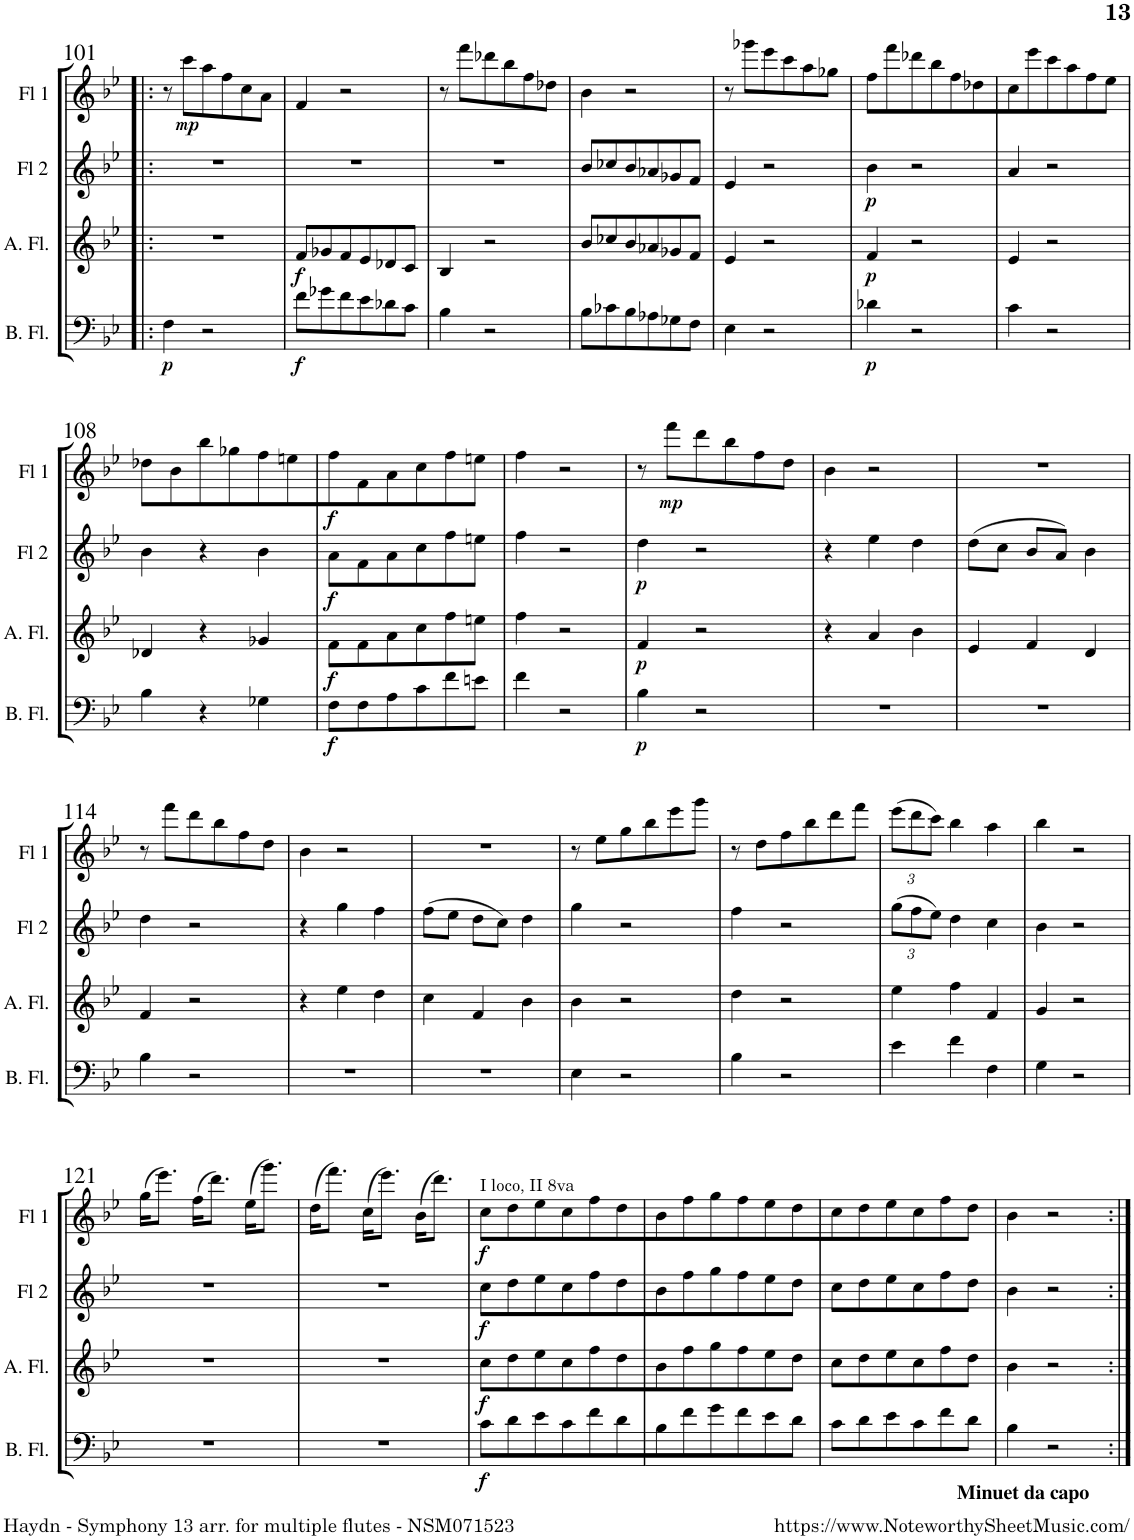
**kern	**dynam	**kern	**dynam	**kern	**dynam	**kern	**dynam
*part4	*part4	*part3	*part3	*part2	*part2	*part1	*part1
*staff4	*staff4	*staff3	*staff3	*staff2	*staff2	*staff1	*staff1
*I"Bass Flute	*	*I"Alto Flute	*	*I"Flute 2	*	*I"Flute 1	*
*I'B. Fl.	*	*I'A. Fl.	*	*I'Fl 2	*	*I'Fl 1	*
!!LO:PB:g=z
*clefF4	*	*clefG2	*	*clefG2	*	*clefG2	*
*k[b-e-]	*	*k[b-e-]	*	*k[b-e-]	*	*k[b-e-]	*
*M3/4	*	*M3/4	*	*M3/4	*	*M3/4	*
=101!|:	=101!|:	=101!|:	=101!|:	=101!|:	=101!|:	=101!|:	=101!|:
!	!LO:DY:b	!	!	!	!	!	!
4F\	p	2.r	.	2.r	.	8r	.
!	!	!	!	!	!	!	!LO:DY:b
.	.	.	.	.	.	8ccc\L	mp
2r	.	.	.	.	.	8aa\	.
.	.	.	.	.	.	8ff\	.
.	.	.	.	.	.	8cc\	.
.	.	.	.	.	.	8a\J	.
=102	=102	=102	=102	=102	=102	=102	=102
!	!LO:DY:b	!	!LO:DY:b	!	!	!	!
8f\L	f	8f/L	f	2.r	.	4f/	.
8g-X\	.	8g-X/	.	.	.	.	.
8f\	.	8f/	.	.	.	2r	.
8e-\	.	8e-/	.	.	.	.	.
8d-X\	.	8d-X/	.	.	.	.	.
8c\J	.	8c/J	.	.	.	.	.
=103	=103	=103	=103	=103	=103	=103	=103
4B-\	.	4B-/	.	2.r	.	8r	.
.	.	.	.	.	.	8fff\L	.
2r	.	2r	.	.	.	8ddd-X\	.
.	.	.	.	.	.	8bb-\	.
.	.	.	.	.	.	8ff\	.
.	.	.	.	.	.	8dd-X\J	.
=104	=104	=104	=104	=104	=104	=104	=104
8B-\L	.	8b-/L	.	8b-/L	.	4b-\	.
8c-X\	.	8cc-X/	.	8cc-X/	.	.	.
8B-\	.	8b-/	.	8b-/	.	2r	.
8A-X\	.	8a-X/	.	8a-X/	.	.	.
8G-X\	.	8g-X/	.	8g-X/	.	.	.
8F\J	.	8f/J	.	8f/J	.	.	.
=105	=105	=105	=105	=105	=105	=105	=105
4E-\	.	4e-/	.	4e-/	.	8r	.
.	.	.	.	.	.	8ggg-X\L	.
2r	.	2r	.	2r	.	8eee-\	.
.	.	.	.	.	.	8ccc\	.
.	.	.	.	.	.	8aa\	.
.	.	.	.	.	.	8gg-X\J	.
=106	=106	=106	=106	=106	=106	=106	=106
!	!LO:DY:b	!	!LO:DY:b	!	!LO:DY:b	!	!
4d-X\	p	4f/	p	4b-\	p	8ff\L	.
.	.	.	.	.	.	8fff\	.
2r	.	2r	.	2r	.	8ddd-X\	.
.	.	.	.	.	.	8bb-\	.
.	.	.	.	.	.	8ff\	.
.	.	.	.	.	.	8dd-X\	.
=107	=107	=107	=107	=107	=107	=107	=107
4c\	.	4e-/	.	4a/	.	8cc\	.
.	.	.	.	.	.	8eee-\	.
2r	.	2r	.	2r	.	8ccc\	.
.	.	.	.	.	.	8aa\	.
.	.	.	.	.	.	8ff\	.
.	.	.	.	.	.	8ee-\J	.
!!LO:LB:g=z
=108	=108	=108	=108	=108	=108	=108	=108
4B-\	.	4d-X/	.	4b-\	.	8dd-X\L	.
.	.	.	.	.	.	8b-\	.
4r	.	4r	.	4r	.	8bb-\	.
.	.	.	.	.	.	8gg-X\	.
4G-X\	.	4g-X/	.	4b-\	.	8ff\	.
.	.	.	.	.	.	8een\	.
=109	=109	=109	=109	=109	=109	=109	=109
!	!LO:DY:b	!	!LO:DY:b	!	!LO:DY:b	!	!LO:DY:b
8F\L	f	8f\L	f	8a\L	f	8ff\	f
8F\	.	8f\	.	8f\	.	8f\	.
8A\	.	8a\	.	8a\	.	8a\	.
8c\	.	8cc\	.	8cc\	.	8cc\	.
8f\	.	8ff\	.	8ff\	.	8ff\	.
8en\J	.	8een\J	.	8een\J	.	8een\J	.
=110	=110	=110	=110	=110	=110	=110	=110
4f\	.	4ff\	.	4ff\	.	4ff\	.
2r	.	2r	.	2r	.	2r	.
=111	=111	=111	=111	=111	=111	=111	=111
!	!LO:DY:b	!	!LO:DY:b	!	!LO:DY:b	!	!
4B-\	p	4f/	p	4dd\	p	8r	.
!	!	!	!	!	!	!	!LO:DY:b
.	.	.	.	.	.	8fff\L	mp
2r	.	2r	.	2r	.	8ddd\	.
.	.	.	.	.	.	8bb-\	.
.	.	.	.	.	.	8ff\	.
.	.	.	.	.	.	8dd\J	.
=112	=112	=112	=112	=112	=112	=112	=112
2.r	.	4r	.	4r	.	4b-\	.
.	.	4a/	.	4ee-\	.	2r	.
.	.	4b-\	.	4dd\	.	.	.
=113	=113	=113	=113	=113	=113	=113	=113
2.r	.	4e-/	.	(8dd\L	.	2.r	.
.	.	.	.	8cc\J	.	.	.
.	.	4f/	.	8b-/L	.	.	.
.	.	.	.	8a/J)	.	.	.
.	.	4d/	.	4b-\	.	.	.
!!LO:LB:g=z
=114	=114	=114	=114	=114	=114	=114	=114
4B-\	.	4f/	.	4dd\	.	8r	.
.	.	.	.	.	.	8fff\L	.
2r	.	2r	.	2r	.	8ddd\	.
.	.	.	.	.	.	8bb-\	.
.	.	.	.	.	.	8ff\	.
.	.	.	.	.	.	8dd\J	.
=115	=115	=115	=115	=115	=115	=115	=115
2.r	.	4r	.	4r	.	4b-\	.
.	.	4ee-\	.	4gg\	.	2r	.
.	.	4dd\	.	4ff\	.	.	.
=116	=116	=116	=116	=116	=116	=116	=116
2.r	.	4cc\	.	(8ff\L	.	2.r	.
.	.	.	.	8ee-\J	.	.	.
.	.	4f/	.	8dd\L	.	.	.
.	.	.	.	8cc\J)	.	.	.
.	.	4b-\	.	4dd\	.	.	.
=117	=117	=117	=117	=117	=117	=117	=117
4E-\	.	4b-\	.	4gg\	.	8r	.
.	.	.	.	.	.	8ee-\L	.
2r	.	2r	.	2r	.	8gg\	.
.	.	.	.	.	.	8bb-\	.
.	.	.	.	.	.	8eee-\	.
.	.	.	.	.	.	8ggg\J	.
=118	=118	=118	=118	=118	=118	=118	=118
4B-\	.	4dd\	.	4ff\	.	8r	.
.	.	.	.	.	.	8dd\L	.
2r	.	2r	.	2r	.	8ff\	.
.	.	.	.	.	.	8bb-\	.
.	.	.	.	.	.	8ddd\	.
.	.	.	.	.	.	8fff\J	.
=119	=119	=119	=119	=119	=119	=119	=119
*	*	*	*	*Xbrackettup	*	*Xbrackettup	*
4e-\	.	4ee-\	.	(12gg\L	.	(12eee-\L	.
.	.	.	.	12ff\	.	12ddd\	.
.	.	.	.	12ee-\J)	.	12ccc\J)	.
4f\	.	4ff\	.	4dd\	.	4bb-\	.
4F\	.	4f/	.	4cc\	.	4aa\	.
=120	=120	=120	=120	=120	=120	=120	=120
4G\	.	4g/	.	4b-\	.	4bb-\	.
2r	.	2r	.	2r	.	2r	.
!!LO:LB:g=z
=121	=121	=121	=121	=121	=121	=121	=121
2.r	.	2.r	.	2.r	.	(16gg\KL	.
.	.	.	.	.	.	8.eee-\J)	.
.	.	.	.	.	.	(16ff\KL	.
.	.	.	.	.	.	8.ddd\J)	.
.	.	.	.	.	.	(16ee-\KL	.
.	.	.	.	.	.	8.ggg\J)	.
=122	=122	=122	=122	=122	=122	=122	=122
2.r	.	2.r	.	2.r	.	(16dd\KL	.
.	.	.	.	.	.	8.fff\J)	.
.	.	.	.	.	.	(16cc\KL	.
.	.	.	.	.	.	8.eee-\J)	.
.	.	.	.	.	.	(16b-\KL	.
.	.	.	.	.	.	8.ddd\J)	.
=123	=123	=123	=123	=123	=123	=123	=123
!	!	!	!	!	!	!LO:TX:a:t=I loco, II 8va	!
!	!LO:DY:b	!	!LO:DY:b	!	!LO:DY:b	!	!LO:DY:b
8c\L	f	8cc\L	f	8cc\L	f	8cc\L	f
8d\	.	8dd\	.	8dd\	.	8dd\	.
8e-\	.	8ee-\	.	8ee-\	.	8ee-\	.
8c\	.	8cc\	.	8cc\	.	8cc\	.
8f\	.	8ff\	.	8ff\	.	8ff\	.
8d\	.	8dd\	.	8dd\	.	8dd\	.
=124	=124	=124	=124	=124	=124	=124	=124
8B-\	.	8b-\	.	8b-\	.	8b-\	.
8f\	.	8ff\	.	8ff\	.	8ff\	.
8g\	.	8gg\	.	8gg\	.	8gg\	.
8f\	.	8ff\	.	8ff\	.	8ff\	.
8e-\	.	8ee-\	.	8ee-\	.	8ee-\	.
8d\J	.	8dd\J	.	8dd\J	.	8dd\	.
=125	=125	=125	=125	=125	=125	=125	=125
8c\L	.	8cc\L	.	8cc\L	.	8cc\	.
8d\	.	8dd\	.	8dd\	.	8dd\	.
8e-\	.	8ee-\	.	8ee-\	.	8ee-\	.
8c\	.	8cc\	.	8cc\	.	8cc\	.
8f\	.	8ff\	.	8ff\	.	8ff\	.
8d\J	.	8dd\J	.	8dd\J	.	8dd\J	.
=126	=126	=126	=126	=126	=126	=126	=126
!	!	!	!	!	!	!LO:TX:b:B:t=Minuet da capo	!
4B-\	.	4b-\	.	4b-\	.	4b-\	.
2r	.	2r	.	2r	.	2r	.
=:|!	=:|!	=:|!	=:|!	=:|!	=:|!	=:|!	=:|!
*-	*-	*-	*-	*-	*-	*-	*-
